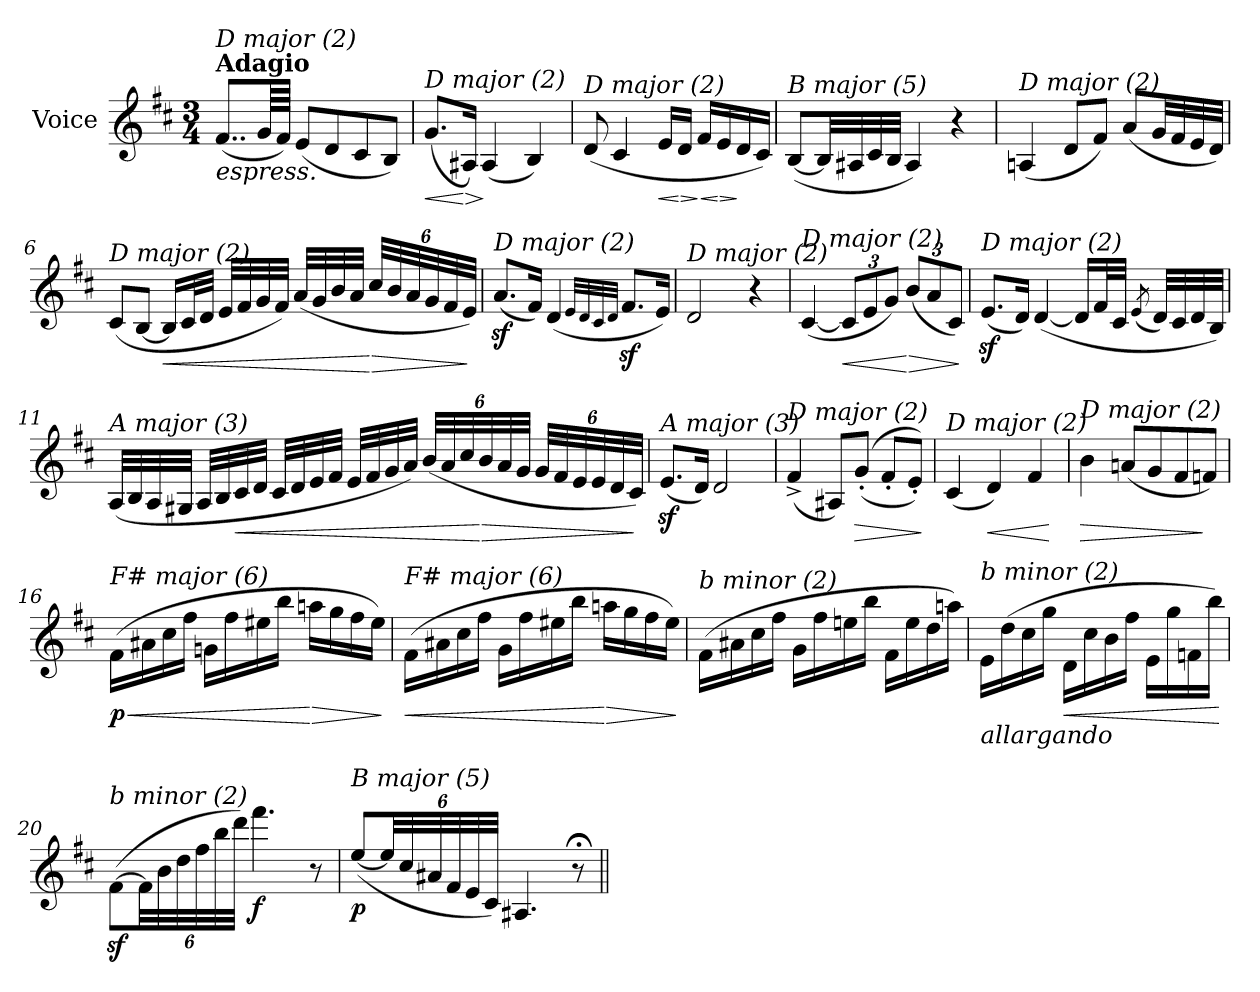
**kern	**dynam
*part1	*part1
*staff1	*staff1
*I"Voice	*
*I'V	*
*clefG2	*
*k[f#c#]	*
*M3/4	*
=1	=1
!LO:TX:a:B:t=Adagio	!
!LO:TX:b:i:t=espress.	!
!LO:TX:i:t=D major (2)	!
(<8..f#/L	.
64g/LLL	.
64f#/JJJJ)	.
(<8e/L	.
8d/	.
8c#/	.
8B/J)	.
=2	=2
!LO:TX:i:t=D major (2)	!
!	!LO:HP:b
(<8.g/L	<
!	!LO:HP:n=1:b
16A#X/Jk)	[ >
(<4A#/	]
4B/)	.
=3	=3
!LO:TX:i:t=D major (2)	!
(<8d/	.
4c#/	.
!	!LO:HP:b
16e/LL	<
!	!LO:HP:n=1:b
16d/JJ	[ >
!	!LO:HP:n=1:b
16f#/LL	] <
!	!LO:HP:n=1:b
16e/	[ >
16d/	]
16c#/JJ)	.
=4	=4
!LO:TX:i:t=B major (5)	!
(<[8B/L	.
32B/LL]	.
32A#X/	.
32c#/	.
32B/JJJ	.
4A#/)	.
4r	.
!!LO:LB:g=z
=5	=5
!LO:TX:i:t=D major (2)	!
(<4An/	.
8d/L	.
8f#/J)	.
(<8a/L	.
32g/LL	.
32f#/	.
32e/	.
32d/JJJ)	.
=6	=6
!LO:TX:i:t=D major (2)	!
(<8c#/L	.
[8B/J	.
!	!LO:HP:b
16B/LL]	<
32c#/L	.
32d/JJJ	.
32e/LLL	.
32f#/	.
32g/	.
32f#/JJJ)	.
(<32a/LLL	.
32g/	.
32b/	.
32a/JJJ	.
*Xbrackettup	*
!	!LO:HP:n=1:b
48cc#/LLL	[ >
48b/	.
48a/	.
48g/	.
48f#/	.
48e/JJJ)	.
.	]
=7	=7
!LO:TX:i:t=D major (2)	!
(<8.az</L	.
16f#/Jk)	.
(<4d/	.
32qe/LLL	.
32qd/	.
32qc#/	.
32qd/JJJ	.
8.f#z</L	.
16e/Jk)	.
!!LO:LB:g=z
=8	=8
!LO:TX:i:t=D major (2)	!
2d/	.
4r	.
=9	=9
!LO:TX:i:t=D major (2)	!
(<[4c#/	.
!	!LO:HP:b
12c#/L]	<
12e/	.
12g/J)	.
!	!LO:HP:n=1:b
(<12b/L	[ >
12a/	.
12c#/J)	.
.	]
=10	=10
!LO:TX:i:t=D major (2)	!
(<8.ez</L	.
16d/Jk)	.
(<[4d/	.
16d/LL]	.
32f#/L	.
32c#/JJJ	.
(<8qe/	.
32d/LLL)	.
32c#/	.
32d/	.
32B/JJJ)	.
!!LO:LB:g=z
=11	=11
!LO:TX:i:t=A major (3)	!
(<32A/LLL	.
32B/	.
32A/	.
32G#X/JJJ	.
32A/LLL	.
32B/	.
!	!LO:HP:b
32c#/	<
32d/JJJ	.
32c#/LLL	.
32d/	.
32e/	.
32f#/JJJ	.
32e/LLL	.
32f#/	.
32g/	.
32a/JJJ)	.
(<48b/LLL	.
48a/	.
48cc#/	.
!	!LO:HP:n=1:b
48b/	[ >
48a/	.
48g/JJJ	.
48g/LLL	.
48f#/	.
48e/	.
48e/	.
48d/	.
48c#/JJJ)	.
.	]
!!LO:LB:g=z
=12	=12
!LO:TX:i:t=A major (3)	!
(<8.ez</L	.
16d/Jk)	.
2d/	.
=13	=13
!LO:TX:i:t=D major (2)	!
(<4f#^/	.
8A#X/L)	.
!	!LO:HP:b
(<(<8g'/J	>
8f#'/L	.
8e'/J))	.
.	]
=14	=14
!LO:TX:i:t=D major (2)	!
(<4c#/	.
!	!LO:HP:b
4d/)	<
4f#/	.
.	[
=15	=15
!LO:TX:i:t=D major (2)	!
!	!LO:HP:b
4b\	>
(<8an/L	.
8g/	.
8f#/	.
8fni/J)	]
=16	=16
!LO:TX:i:t=F# major (6)	!
!	!LO:HP:b
!	!LO:DY:n=1:b
(>16f#\LL	< p
16a#X\	.
16cc#\	.
16ff#\JJ	.
16gn\LL	.
16ff#\	.
16ee#X\	.
16bb\JJ	.
!	!LO:HP:n=1:b
16aan\LL	[ >
16gg\	.
16ff#\	.
16ee#\JJ)	.
.	]
!!LO:LB:g=z
=17	=17
!LO:TX:i:t=F# major (6)	!
!	!LO:HP:b
(>16f#\LL	<
16a#X\	.
16cc#\	.
16ff#\JJ	.
16g\LL	.
16ff#\	.
16ee#X\	.
16bb\JJ	.
!	!LO:HP:n=1:b
16aan\LL	[ >
16gg\	.
16ff#\	.
16ee#\JJ)	.
.	]
=18	=18
!LO:TX:i:t=b minor (2)	!
(>16f#\LL	.
16a#X\	.
16cc#\	.
16ff#\JJ	.
16g\LL	.
16ff#\	.
16een\	.
16bb\JJ	.
16f#\LL	.
16ee\	.
16dd\	.
16aan\JJ)	.
=19	=19
!LO:TX:b:i:t=allargando	!
!LO:TX:i:t=b minor (2)	!
16e\LL	.
(>16dd\	.
16cc#\	.
16gg\JJ	.
!	!LO:HP:b
16d\LL	<
16cc#\	.
16b\	.
16ff#\JJ	.
16e\LL	.
16gg\	.
16fni\	.
16bb\JJ)	.
.	[
!!LO:LB:g=z
=20	=20
!LO:TX:i:t=b minor (2)	!
(>[8f#z<\L	.
48f#\LL]	.
48b\	.
48dd\	.
48ff#\	.
48bb\	.
48ddd\JJJ)	.
!	!LO:DY:b
4.fff#\	f
8r	.
=21	=21
!LO:TX:i:t=B major (5)	!
!	!LO:DY:b
(<[8ee/L	p
48ee/LL]	.
48cc#/	.
48a#X/	.
48f#/	.
48e/	.
48c#/JJJ)	.
4.A#X/	.
8r;<	.
=||	=||
*-	*-
